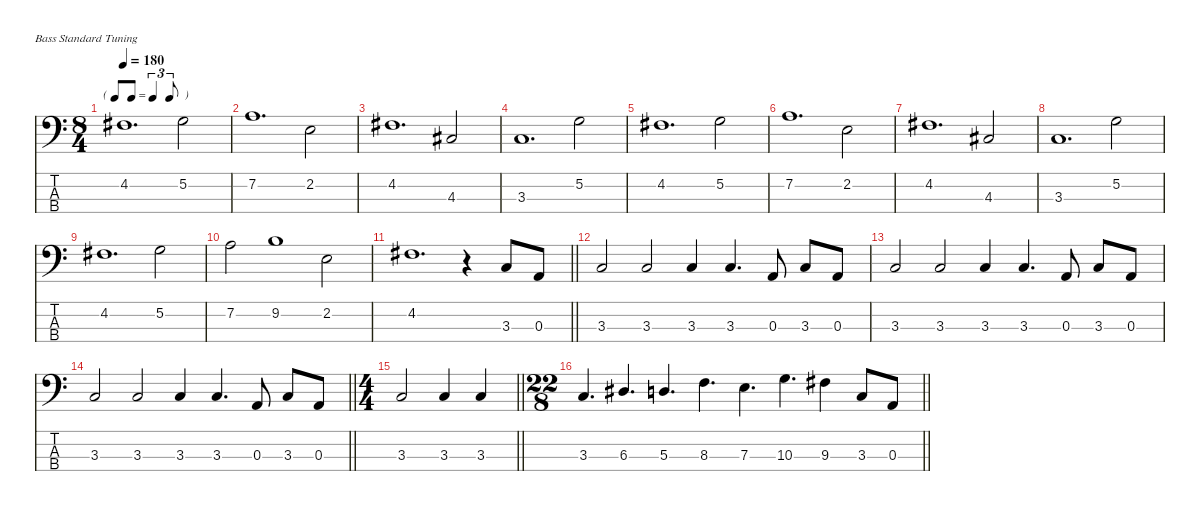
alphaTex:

\defaultSystemsLayout 4
\hideDynamics
\bracketExtendMode nobrackets
\singleTrackTrackNamePolicy hidden
\multiTrackTrackNamePolicy hidden
\firstSystemTrackNameMode fullname
\firstSystemTrackNameOrientation horizontal
\otherSystemsTrackNameOrientation horizontal
\track ("Bass" "el.bs.") {instrument electricbassfinger}
\staff {score tabs}
\tuning (G2 D2 A1 E1)
\ts (8 4)
\tf triplet8th
\tempo 180
\clef f4
\ks c
4.2{acc #}.1{d dy f beam Down} 5.2.2{beam Down} |
7.2.1{d beam Down} 2.2.2{beam Down} |
4.2{acc #}.1{d beam Down} 4.3{acc #}.2{beam Up} |
3.3.1{d beam Up} 5.2.2{beam Down} |
4.2{acc #}.1{d beam Down} 5.2.2{beam Down} |
7.2.1{d beam Down} 2.2.2{beam Down} |
4.2{acc #}.1{d beam Down} 4.3{acc #}.2{beam Up} |
3.3.1{d beam Up} 5.2.2{beam Down} |
4.2{acc #}.1{d beam Down} 5.2.2{beam Down} |
7.2.2{beam Down} 9.2.1{beam Down} 2.2.2{beam Down} |
\barLineRight lightlight
4.2{acc #}.1{d beam Down} r.4{beam Down} 3.3.8{beam Up} 0.3.8{beam Up} |
3.3.2{beam Up} 3.3.2{beam Up} 3.3.4{beam Up} 3.3.4{d beam Up} 0.3.8{beam Up} 3.3.8{beam Up} 0.3.8{beam Up} |
3.3.2{beam Up} 3.3.2{beam Up} 3.3.4{beam Up} 3.3.4{d beam Up} 0.3.8{beam Up} 3.3.8{beam Up} 0.3.8{beam Up} |
\barLineRight lightlight
3.3.2{beam Up} 3.3.2{beam Up} 3.3.4{beam Up} 3.3.4{d beam Up} 0.3.8{beam Up} 3.3.8{beam Up} 0.3.8{beam Up} |
\ts (4 4)
\beaming (8 2 2 2 2)
\barLineRight lightlight
3.3.2{beam Up} 3.3.4{beam Up} 3.3.4{beam Up} |
\ts (22 8)
\beaming (8 2 2 2 16)
\barLineRight lightlight
3.3.4{d beam Up} 6.3{acc #}.4{d beam Up} 5.3.4{d beam Up} 8.3.4{d beam Down} 7.3.4{d beam Down} 10.3.4{d beam Down} 9.3{acc #}.4{beam Down} 3.3.8{beam Up} 0.3.8{beam Up}
